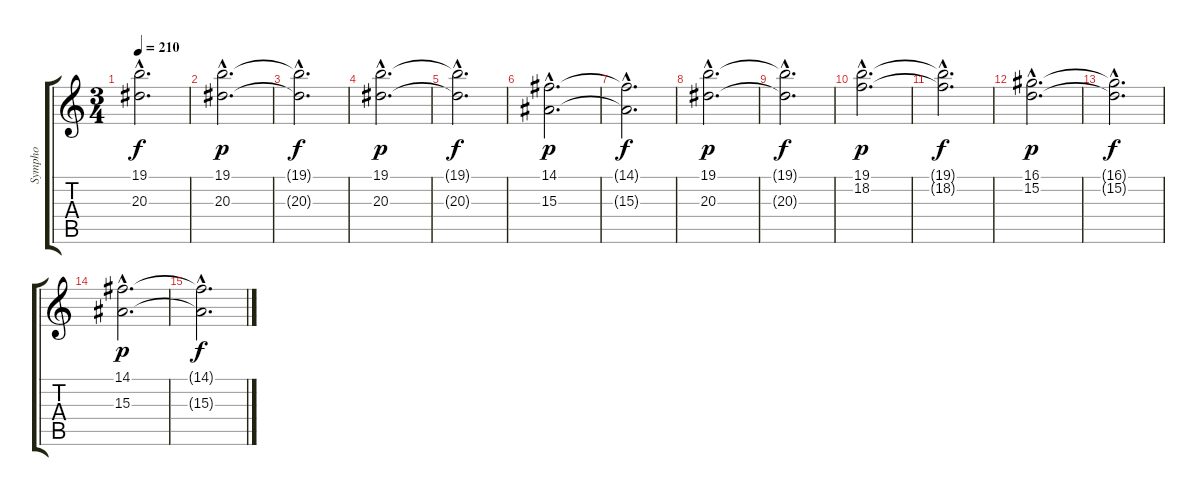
\track ("Sympho" "Sympho") {instrument stringensemble1}
\staff {score tabs}
\tuning (E4 B3 G3 D3 A2 E2) {hide}
\ts (3 4)
\tempo 210
\clef g2
\ks c
(19.1{hac t} 20.3{hac t}).2{d dy f} |
(19.1{hac} 20.3{hac}).2{d dy p} |
(19.1{hac t} 20.3{hac t}).2{d dy f} |
(19.1{hac} 20.3{hac}).2{d dy p} |
(19.1{hac t} 20.3{hac t}).2{d dy f} |
(14.1{hac} 15.3{hac}).2{d dy p} |
(14.1{hac t} 15.3{hac t}).2{d dy f} |
(19.1{hac} 20.3{hac}).2{d dy p} |
(19.1{hac t} 20.3{hac t}).2{d dy f} |
(19.1{hac} 18.2{hac}).2{d dy p} |
(19.1{hac t} 18.2{hac t}).2{d dy f} |
(16.1{hac} 15.2{hac}).2{d dy p} |
(16.1{hac t} 15.2{hac t}).2{d dy f} |
(14.1{hac} 15.3{hac}).2{d dy p} |
(14.1{hac t} 15.3{hac t}).2{d dy f}
